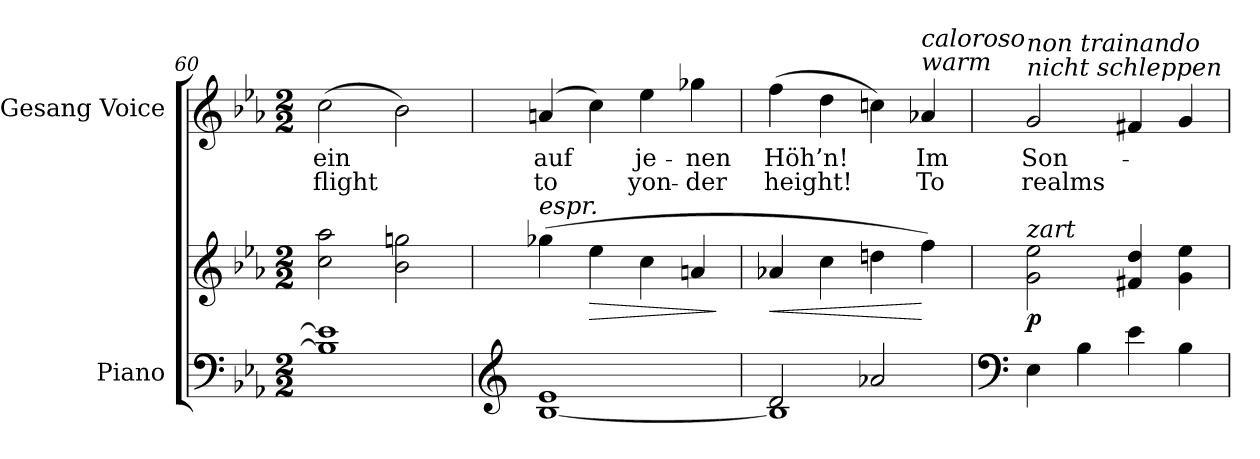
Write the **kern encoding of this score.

**kern	**kern	**dynam	**kern	**text	**text
*part2	*part2	*part2	*part1	*part1	*part1
*staff3	*staff2	*staff2/3	*staff1	*staff1	*staff1
*I"Piano	*	*	*I"Gesang Voice	*	*
*I'Pno	*	*	*	*	*
*clefF4	*clefG2	*	*clefG2	*	*
*k[b-e-a-]	*k[b-e-a-]	*	*k[b-e-a-]	*	*
*M2/2	*M2/2	*	*M2/2	*	*
=60	=60	=60	=60	=60	=60
1B-] 1e-]	2cc\ 2aa-\	.	(2cc\	ein	flight
.	2b-\ 2ggn\	.	2b-\)	.	.
=61	=61	=61	=61	=61	=61
*clefG2	*	*	*	*	*
!	!LO:TX:i:t=espr.	!	!	!	!
[<1B- 1e-	(4gg-X\	.	(4an/	auf	to
!	!	!LO:HP:b	!	!	!
.	4ee-\	>	4cc\)	.	.
.	4cc\	.	4ee-\	je-	yon-
.	4an/	.	4gg-X\	-nen	-der
.	.	]	.	.	.
=62	=62	=62	=62	=62	=62
*^	*	*	*	*	*
!	!	!	!LO:HP:b	!	!	!
2d/	1B-]	4a-X/	<	(4ff\	Höh’n!	height!
.	.	4cc\	.	4dd\	.	.
2a-X/	.	4ddn\	.	4ccn\)	.	.
!	!	!	!	!LO:TX:i:t=warm	!	!
!	!	!	!	!LO:TX:i:t=caloroso	!	!
.	.	4ff\)	[	4a-X/	Im	To
*v	*v	*	*	*	*	*
=63	=63	=63	=63	=63	=63
*clefF4	*	*	*	*	*
!	!	!	!LO:TX:i:t=nicht schleppen	!	!
!	!	!	!LO:TX:i:t=non trainando	!	!
!	!LO:TX:i:t=zart	!	!	!	!
!	!	!LO:DY:b	!	!	!
4E-\	2g\ 2ee-\	p	2g/	Son-	realms
4B-\	.	.	.	.	.
4e-\	4f#X/ 4dd/	.	4f#X/	.	.
4B-\	4g\ 4ee-\	.	4g/	.	.
=	=	=	=	=	=
*-	*-	*-	*-	*-	*-
